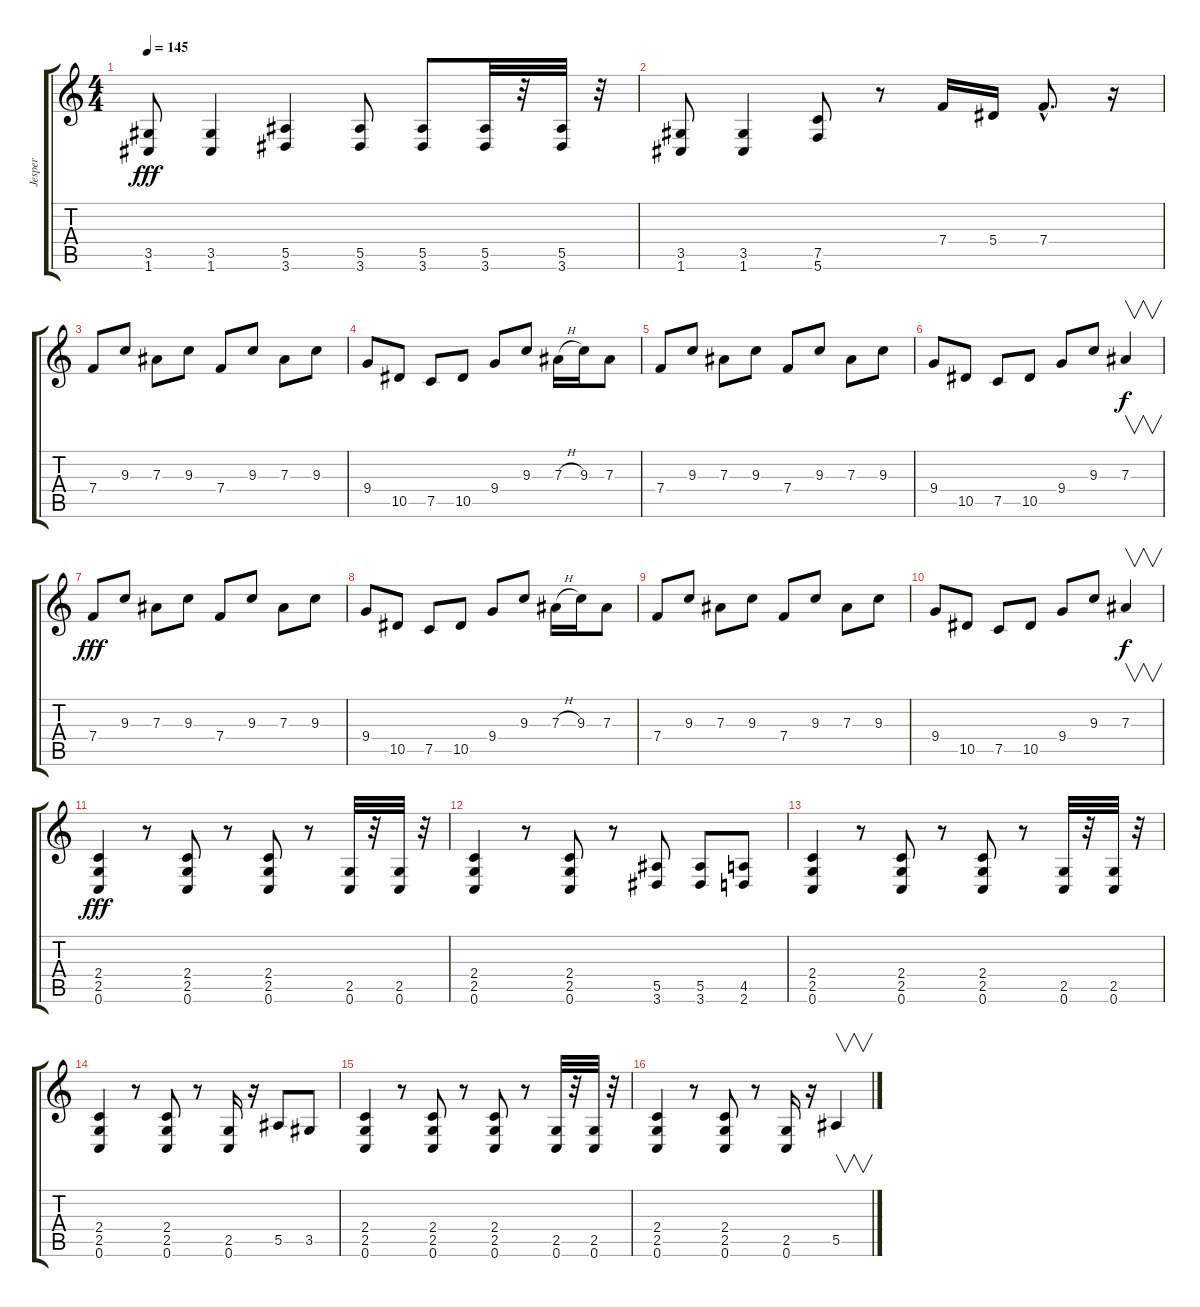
\track ("Jesper" "Jesper") {instrument overdrivenguitar}
\staff {score tabs}
\tuning (C4 G3 Eb3 Bb2 F2 C2) {hide}
\ts (4 4)
\tempo 145
\clef g2
\ks c
(3.5 1.6).8{dy fff} (3.5 1.6).4 (5.5 3.6).4 (5.5 3.6).8 (5.5 3.6).8 (5.5 3.6).32 r.32 (5.5 3.6).32 r.32 |
(3.5 1.6).8 (3.5 1.6).4 (7.5 5.6).8 r.8 7.4.16 5.4.16 7.4{hac}.8{d} r.16 |
7.4.8 9.3.8 7.3.8 9.3.8 7.4.8 9.3.8 7.3.8 9.3.8 |
9.4.8 10.5.8 7.5.8 10.5.8 9.4.8 9.3.8 7.3{h}.16 9.3.16 7.3.8 |
7.4.8 9.3.8 7.3.8 9.3.8 7.4.8 9.3.8 7.3.8 9.3.8 |
9.4.8 10.5.8 7.5.8 10.5.8 9.4.8 9.3.8 7.3.4{v dy f} |
7.4.8{dy fff} 9.3.8 7.3.8 9.3.8 7.4.8 9.3.8 7.3.8 9.3.8 |
9.4.8 10.5.8 7.5.8 10.5.8 9.4.8 9.3.8 7.3{h}.16 9.3.16 7.3.8 |
7.4.8 9.3.8 7.3.8 9.3.8 7.4.8 9.3.8 7.3.8 9.3.8 |
9.4.8 10.5.8 7.5.8 10.5.8 9.4.8 9.3.8 7.3.4{v dy f} |
(2.4 2.5 0.6).4{dy fff} r.8 (2.4 2.5 0.6).8 r.8 (2.4 2.5 0.6).8 r.8 (2.5 0.6).32 r.32 (2.5 0.6).32 r.32 |
(2.4 2.5 0.6).4 r.8 (2.4 2.5 0.6).8 r.8 (5.5 3.6).8 (5.5 3.6).8 (4.5 2.6).8 |
(2.4 2.5 0.6).4 r.8 (2.4 2.5 0.6).8 r.8 (2.4 2.5 0.6).8 r.8 (2.5 0.6).32 r.32 (2.5 0.6).32 r.32 |
(2.4 2.5 0.6).4 r.8 (2.4 2.5 0.6).8 r.8 (2.5 0.6).16 r.16 5.5.8 3.5.8 |
(2.4 2.5 0.6).4 r.8 (2.4 2.5 0.6).8 r.8 (2.4 2.5 0.6).8 r.8 (2.5 0.6).32 r.32 (2.5 0.6).32 r.32 |
(2.4 2.5 0.6).4 r.8 (2.4 2.5 0.6).8 r.8 (2.5 0.6).16 r.16 5.5.4{v}
